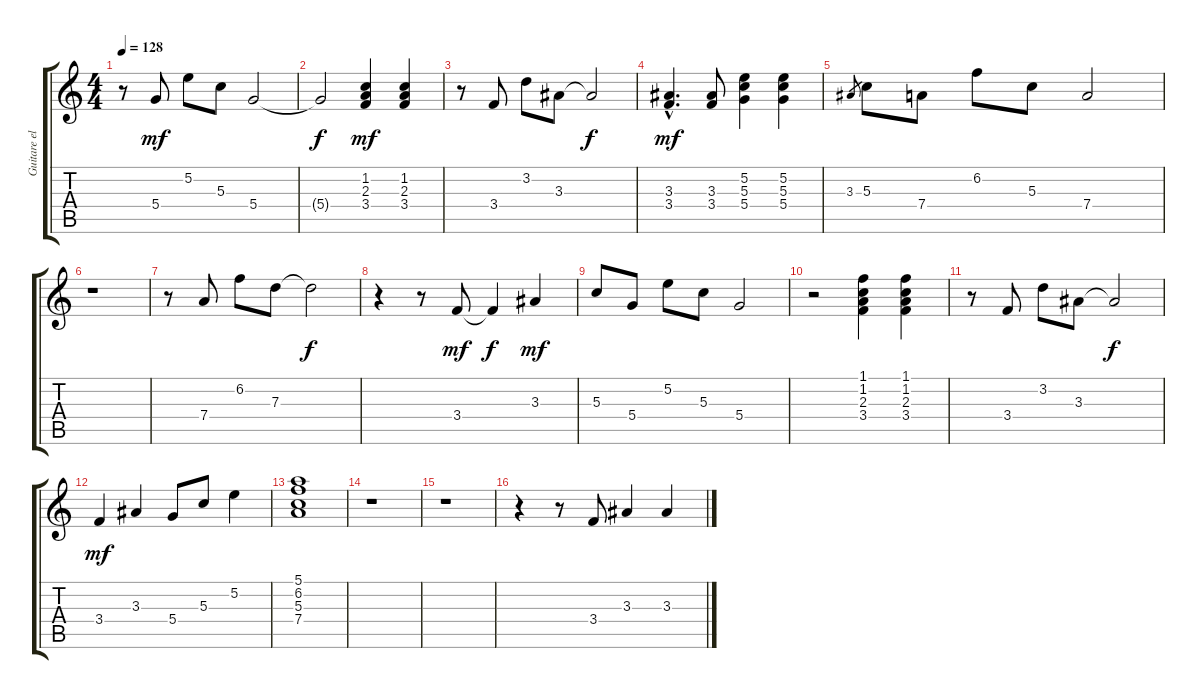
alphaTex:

\track ("Guitare elec 2" "Guitare el") {instrument electricguitarclean}
\staff {score tabs}
\tuning (E4 B3 G3 D3 A2 E2) {hide}
\ts (4 4)
\tempo 128
\clef g2
\ks c
r.8{dy mf} 5.4.8 5.2.8 5.3.8 5.4.2 |
5.4{t}.2{dy f} (1.2 2.3 3.4).4{dy mf} (1.2 2.3 3.4).4 |
r.8 3.4.8 3.2.8 3.3.8 3.3{t}.2{dy f} |
(3.3{hac} 3.4{hac}).4{d dy mf} (3.3 3.4).8 (5.2 5.3 5.4).4 (5.2 5.3 5.4).4 |
3.3.8{gr} 5.3.8 7.4.8 6.2.8 5.3.8 7.4.2 |
r.1 |
r.8 7.4.8 6.2.8 7.3.8 7.3{t}.2{dy f} |
r.4 r.8 3.4.8{dy mf} 3.4{t}.4{dy f} 3.3.4{dy mf} |
5.3.8 5.4.8 5.2.8 5.3.8 5.4.2 |
r.2 (1.1 1.2 2.3 3.4).4 (1.1 1.2 2.3 3.4).4 |
r.8 3.4.8 3.2.8 3.3.8 3.3{t}.2{dy f} |
3.4.4{dy mf} 3.3.4 5.4.8 5.3.8 5.2.4 |
(5.1 6.2 5.3 7.4).1 |
r.1 |
r.1 |
r.4 r.8 3.4.8 3.3.4 3.3.4
